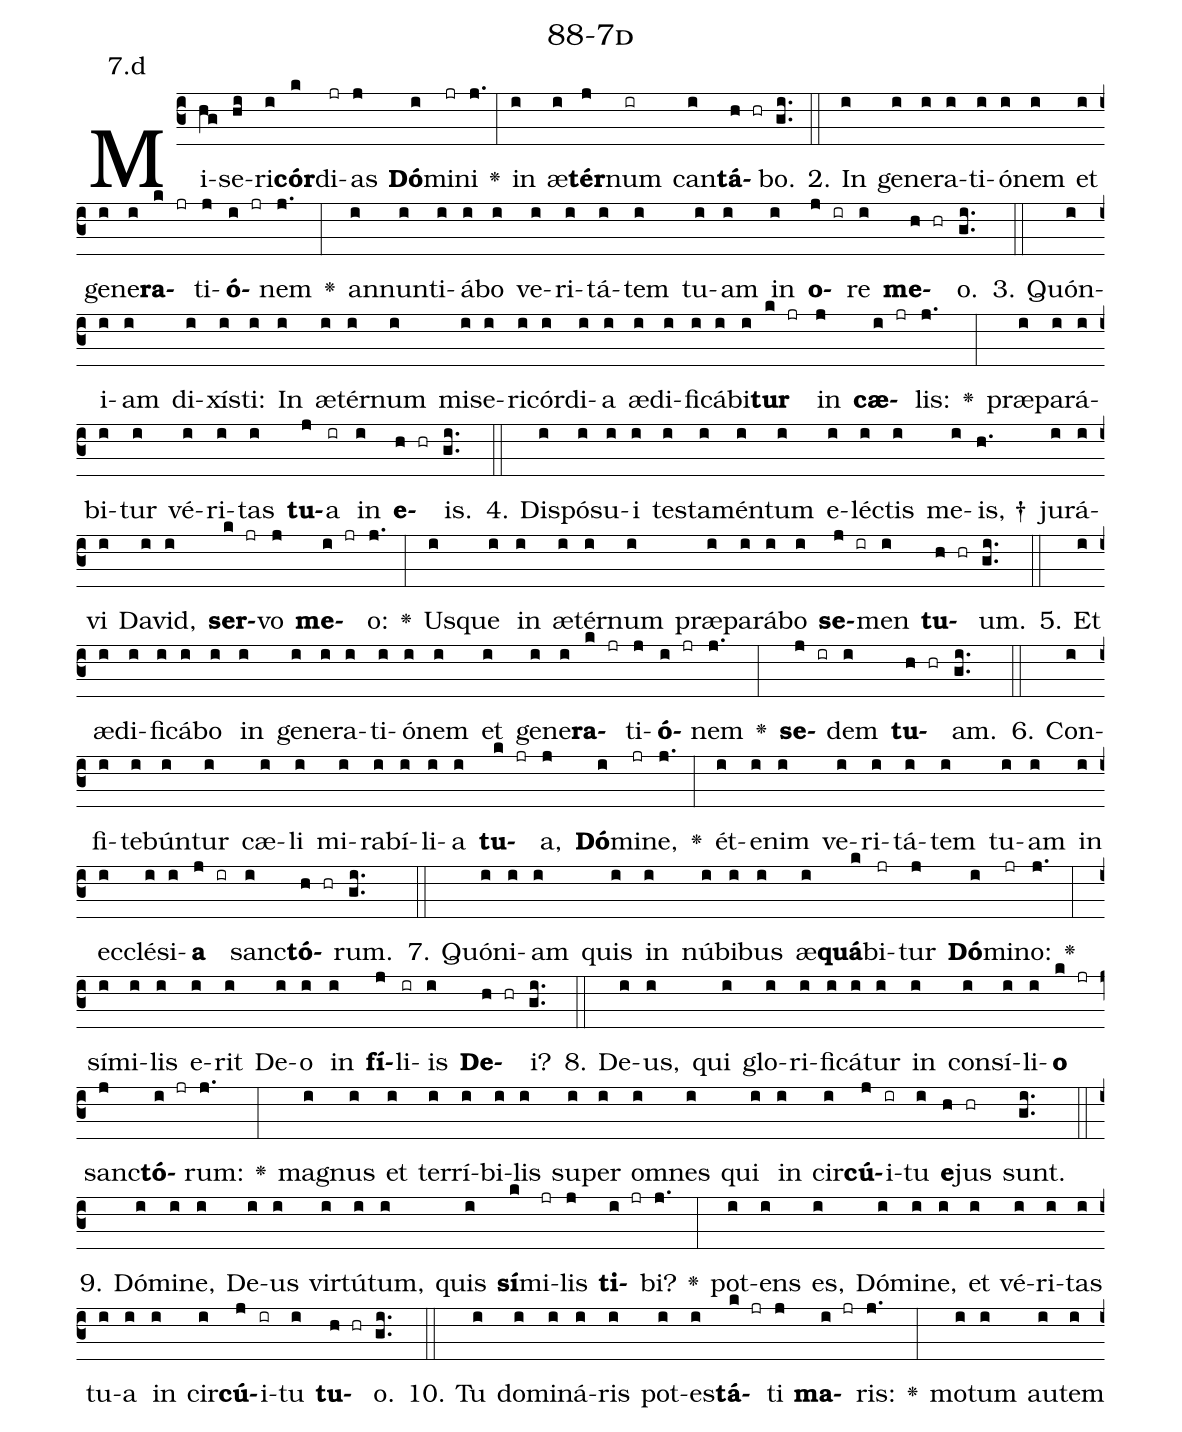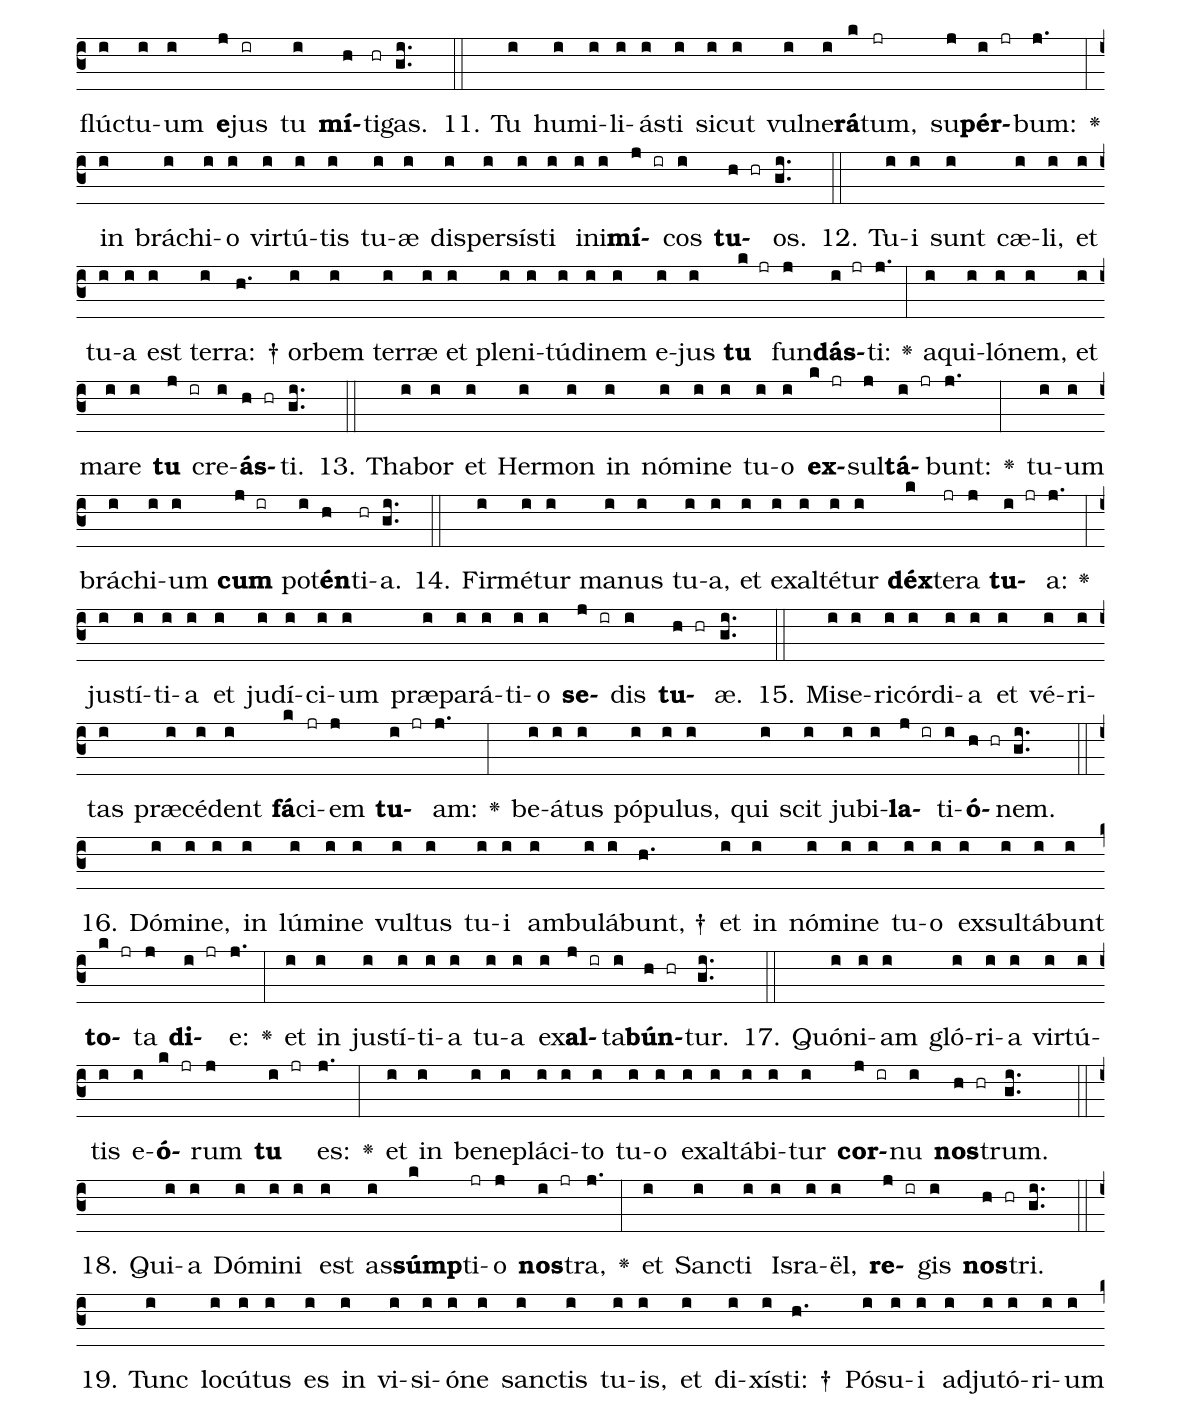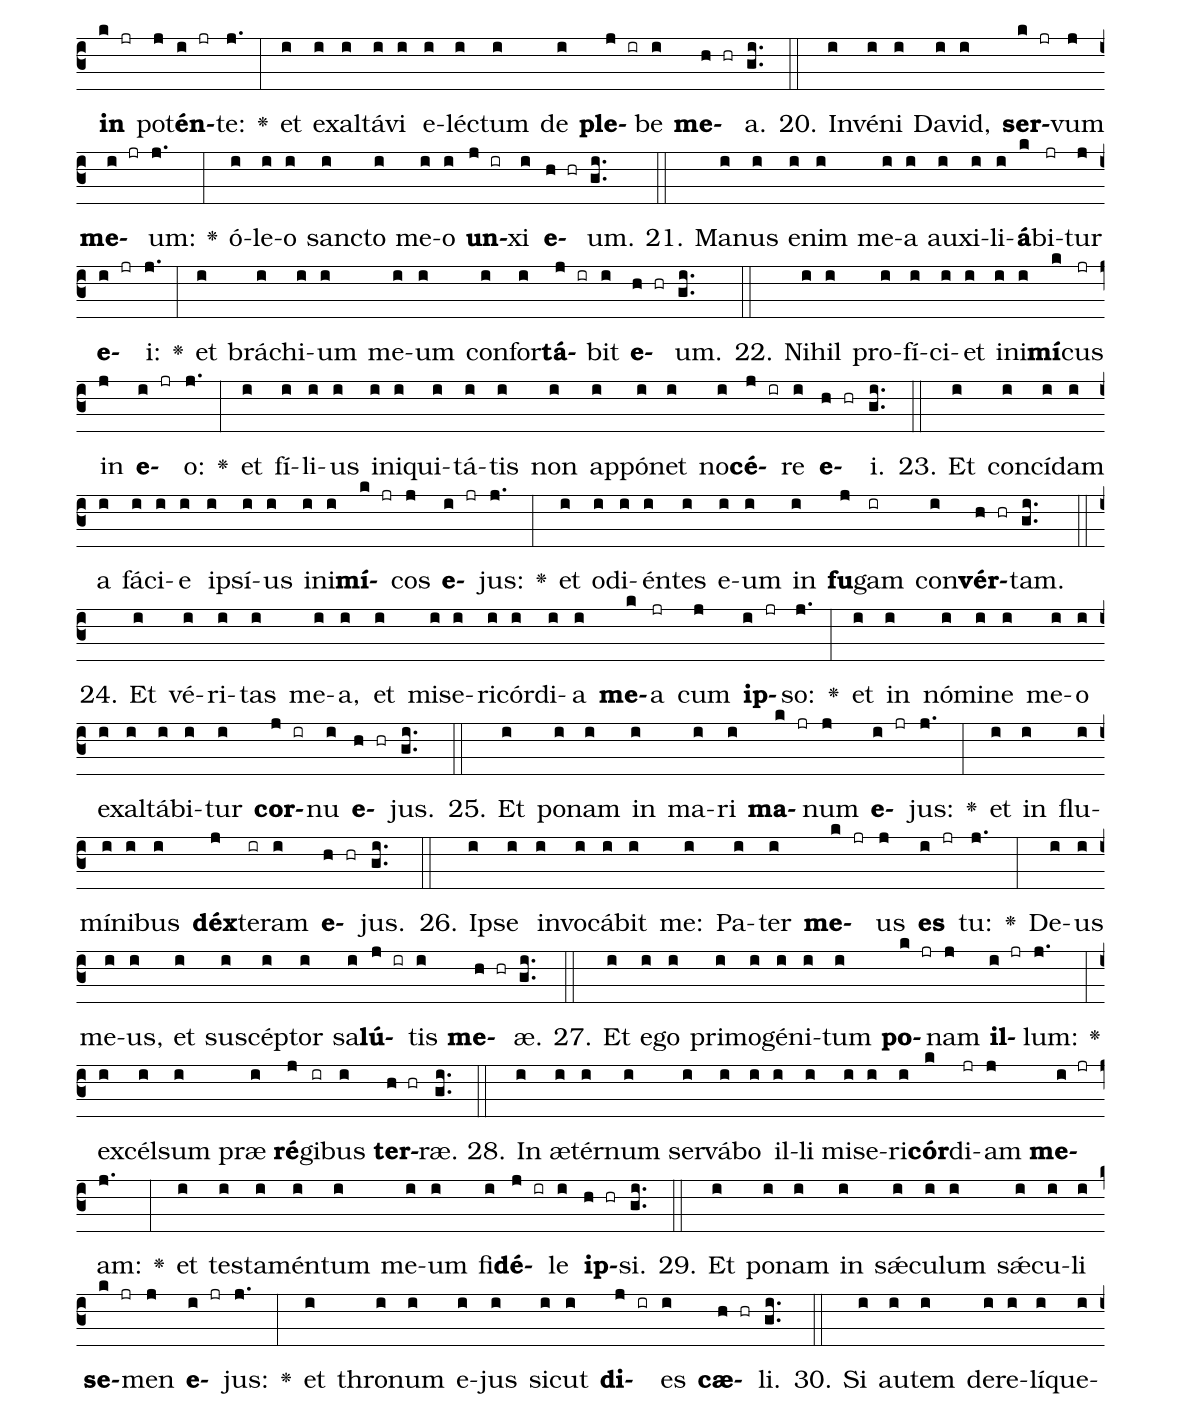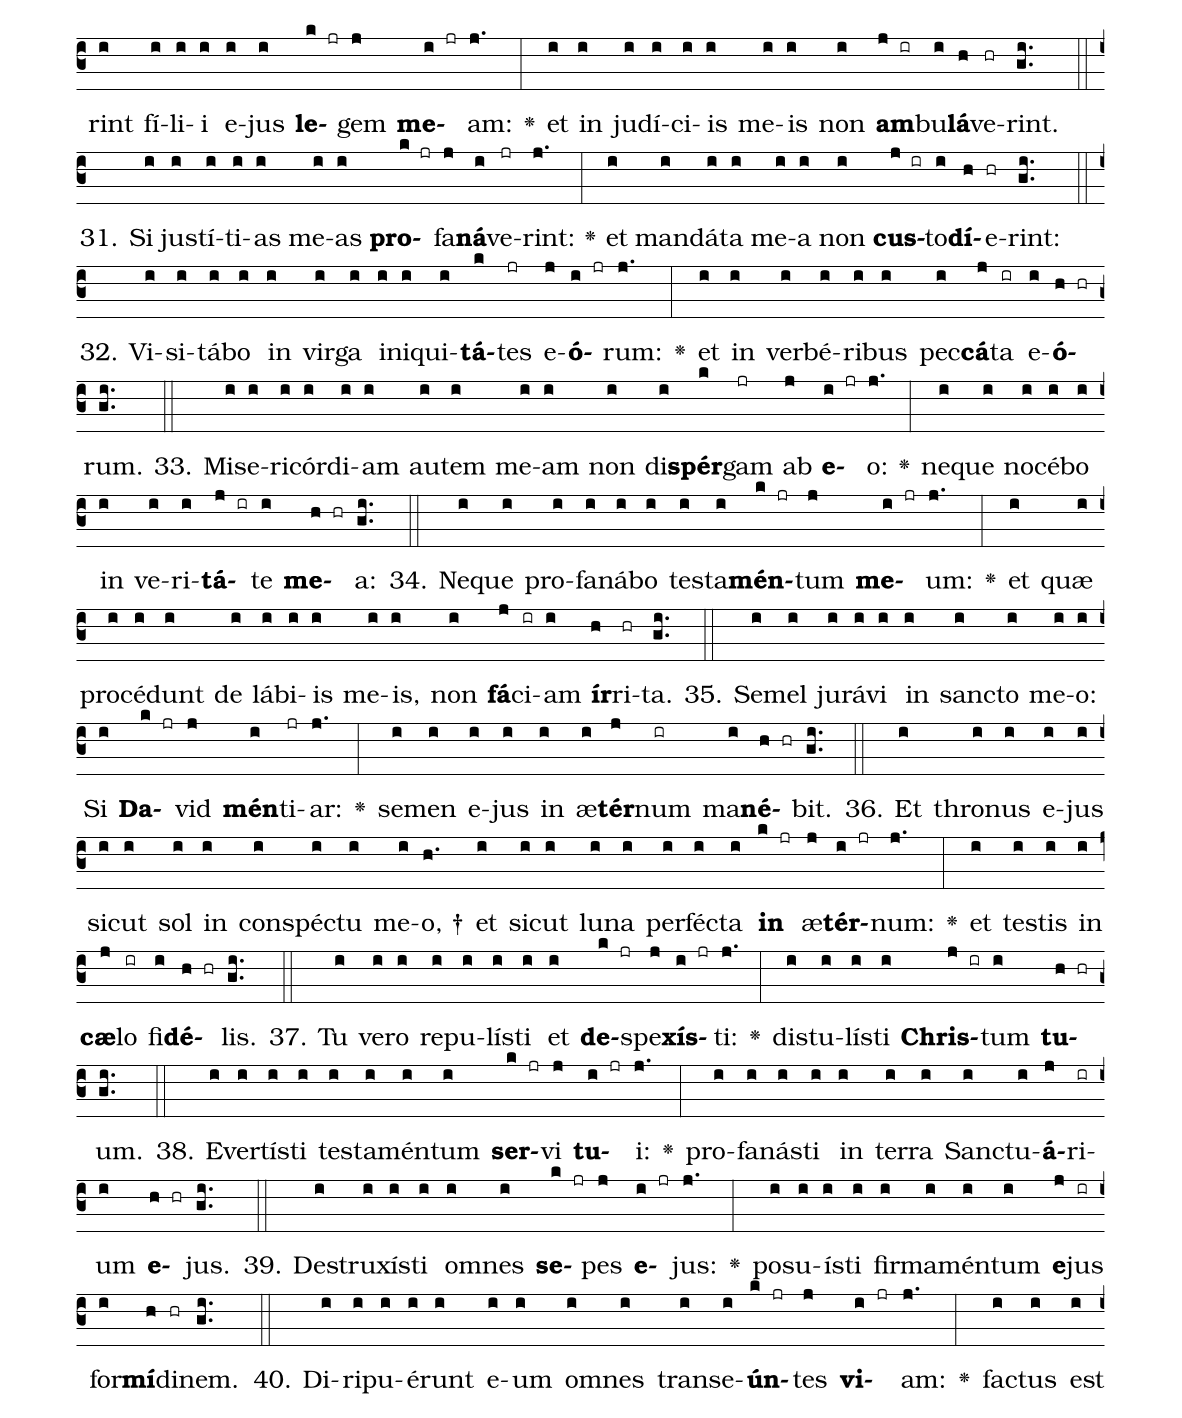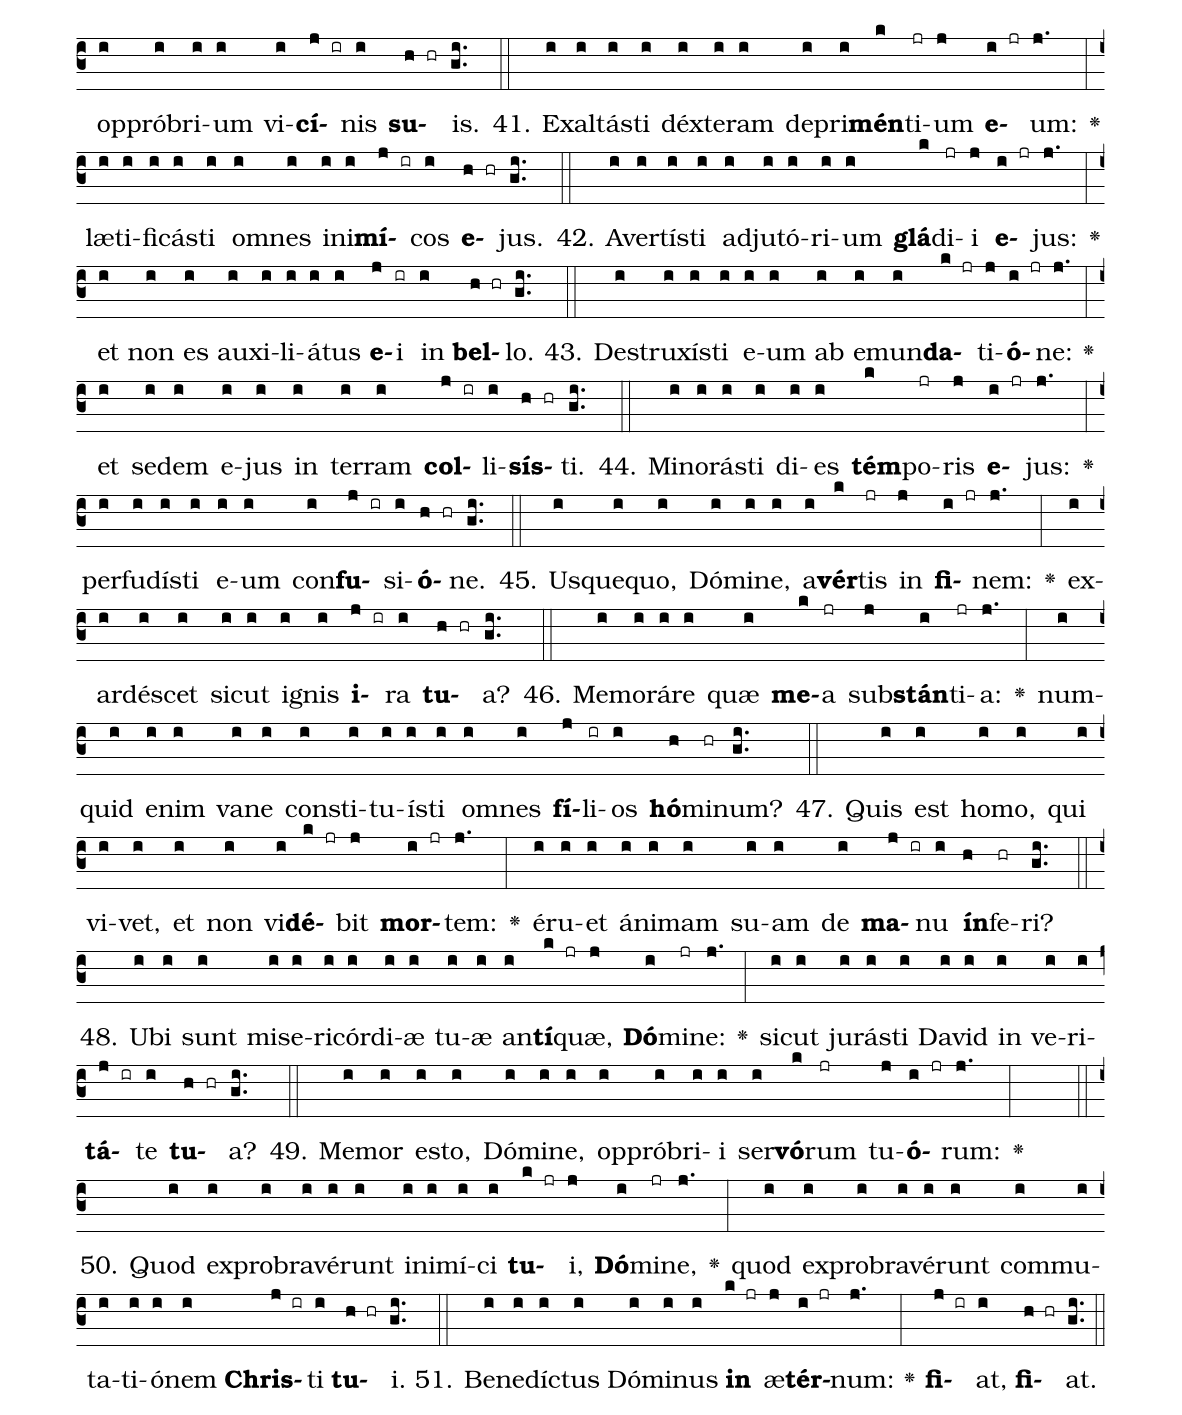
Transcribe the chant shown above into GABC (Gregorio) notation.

name: 88-7d;
annotation: 7.d;
%%
(c3)Mi(hg)se(hi)ri(i)<b>cór</b>(k)di(jr)as(j) <b>Dó</b>(i)mi(jr)ni(j.) <v>\greheightstar</v>(:) in(i) æ(i)<b>tér</b>(j)num(ir) can(i)<b>tá</b>(h hr)bo.(gi..) (::)
2. In(i) ge(i)ne(i)ra(i)ti(i)ó(i)nem(i) et(i) ge(i)ne(i)<b>ra</b>(k jr)ti(j)<b>ó</b>(i jr)nem(j.) <v>\greheightstar</v>(:) an(i)nun(i)ti(i)á(i)bo(i) ve(i)ri(i)tá(i)tem(i) tu(i)am(i) in(i) <b>o</b>(j ir)re(i) <b>me</b>(h hr)o.(gi..) (::)
3. Quón(i)i(i)am(i) di(i)xís(i)ti:(i) In(i) æ(i)tér(i)num(i) mi(i)se(i)ri(i)cór(i)di(i)a(i) æ(i)di(i)fi(i)cá(i)bi(i)<b>tur</b>(k jr) in(j) <b>cæ</b>(i jr)lis:(j.) <v>\greheightstar</v>(:) præ(i)pa(i)rá(i)bi(i)tur(i) vé(i)ri(i)tas(i) <b>tu</b>(j)a(ir) in(i) <b>e</b>(h hr)is.(gi..) (::)
4. Dis(i)pó(i)su(i)i(i) tes(i)ta(i)mén(i)tum(i) e(i)léc(i)tis(i) me(i)is, †(h.) ju(i)rá(i)vi(i) Da(i)vid,(i) <b>ser</b>(k jr)vo(j) <b>me</b>(i jr)o:(j.) <v>\greheightstar</v>(:) Us(i)que(i) in(i) æ(i)tér(i)num(i) præ(i)pa(i)rá(i)bo(i) <b>se</b>(j ir)men(i) <b>tu</b>(h hr)um.(gi..) (::)
5. Et(i) æ(i)di(i)fi(i)cá(i)bo(i) in(i) ge(i)ne(i)ra(i)ti(i)ó(i)nem(i) et(i) ge(i)ne(i)<b>ra</b>(k jr)ti(j)<b>ó</b>(i jr)nem(j.) <v>\greheightstar</v>(:) <b>se</b>(j ir)dem(i) <b>tu</b>(h hr)am.(gi..) (::)
6. Con(i)fi(i)te(i)bún(i)tur(i) cæ(i)li(i) mi(i)ra(i)bí(i)li(i)a(i) <b>tu</b>(k jr)a,(j) <b>Dó</b>(i)mi(jr)ne,(j.) <v>\greheightstar</v>(:) ét(i)e(i)nim(i) ve(i)ri(i)tá(i)tem(i) tu(i)am(i) in(i) ec(i)clé(i)si(i)<b>a</b>(j ir) sanc(i)<b>tó</b>(h hr)rum.(gi..) (::)
7. Quón(i)i(i)am(i) quis(i) in(i) nú(i)bi(i)bus(i) æ(i)<b>quá</b>(k)bi(jr)tur(j) <b>Dó</b>(i)mi(jr)no:(j.) <v>\greheightstar</v>(:) sí(i)mi(i)lis(i) e(i)rit(i) De(i)o(i) in(i) <b>fí</b>(j)li(ir)is(i) <b>De</b>(h hr)i?(gi..) (::)
8. De(i)us,(i) qui(i) glo(i)ri(i)fi(i)cá(i)tur(i) in(i) con(i)sí(i)li(i)<b>o</b>(k jr) sanc(j)<b>tó</b>(i jr)rum:(j.) <v>\greheightstar</v>(:) ma(i)gnus(i) et(i) ter(i)rí(i)bi(i)lis(i) su(i)per(i) om(i)nes(i) qui(i) in(i) cir(i)<b>cú</b>(j)i(ir)tu(i) <b>e</b>(h)jus(hr) sunt.(gi..) (::)
9. Dó(i)mi(i)ne,(i) De(i)us(i) vir(i)tú(i)tum,(i) quis(i) <b>sí</b>(k)mi(jr)lis(j) <b>ti</b>(i jr)bi?(j.) <v>\greheightstar</v>(:) pot(i)ens(i) es,(i) Dó(i)mi(i)ne,(i) et(i) vé(i)ri(i)tas(i) tu(i)a(i) in(i) cir(i)<b>cú</b>(j)i(ir)tu(i) <b>tu</b>(h hr)o.(gi..) (::)
10. Tu(i) do(i)mi(i)ná(i)ris(i) pot(i)es(i)<b>tá</b>(k jr)ti(j) <b>ma</b>(i jr)ris:(j.) <v>\greheightstar</v>(:) mo(i)tum(i) au(i)tem(i) flúc(i)tu(i)um(i) <b>e</b>(j)jus(ir) tu(i) <b>mí</b>(h)ti(hr)gas.(gi..) (::)
11. Tu(i) hu(i)mi(i)li(i)ás(i)ti(i) sic(i)ut(i) vul(i)ne(i)<b>rá</b>(k)tum,(jr) su(j)<b>pér</b>(i jr)bum:(j.) <v>\greheightstar</v>(:) in(i) brá(i)chi(i)o(i) vir(i)tú(i)tis(i) tu(i)æ(i) di(i)sper(i)sís(i)ti(i) in(i)i(i)<b>mí</b>(j ir)cos(i) <b>tu</b>(h hr)os.(gi..) (::)
12. Tu(i)i(i) sunt(i) cæ(i)li,(i) et(i) tu(i)a(i) est(i) ter(i)ra: †(h.) or(i)bem(i) ter(i)ræ(i) et(i) ple(i)ni(i)tú(i)di(i)nem(i) e(i)jus(i) <b>tu</b>(k jr) fun(j)<b>dás</b>(i jr)ti:(j.) <v>\greheightstar</v>(:) a(i)qui(i)ló(i)nem,(i) et(i) ma(i)re(i) <b>tu</b>(j ir) cre(i)<b>ás</b>(h hr)ti.(gi..) (::)
13. Tha(i)bor(i) et(i) Her(i)mon(i) in(i) nó(i)mi(i)ne(i) tu(i)o(i) <b>ex</b>(k jr)sul(j)<b>tá</b>(i jr)bunt:(j.) <v>\greheightstar</v>(:) tu(i)um(i) brá(i)chi(i)um(i) <b>cum</b>(j ir) pot(i)<b>én</b>(h)ti(hr)a.(gi..) (::)
14. Fir(i)mé(i)tur(i) ma(i)nus(i) tu(i)a,(i) et(i) ex(i)al(i)té(i)tur(i) <b>déx</b>(k)te(jr)ra(j) <b>tu</b>(i jr)a:(j.) <v>\greheightstar</v>(:) jus(i)tí(i)ti(i)a(i) et(i) ju(i)dí(i)ci(i)um(i) præ(i)pa(i)rá(i)ti(i)o(i) <b>se</b>(j ir)dis(i) <b>tu</b>(h hr)æ.(gi..) (::)
15. Mi(i)se(i)ri(i)cór(i)di(i)a(i) et(i) vé(i)ri(i)tas(i) præ(i)cé(i)dent(i) <b>fá</b>(k)ci(jr)em(j) <b>tu</b>(i jr)am:(j.) <v>\greheightstar</v>(:) be(i)á(i)tus(i) pó(i)pu(i)lus,(i) qui(i) scit(i) ju(i)bi(i)<b>la</b>(j ir)ti(i)<b>ó</b>(h hr)nem.(gi..) (::)
16. Dó(i)mi(i)ne,(i) in(i) lú(i)mi(i)ne(i) vul(i)tus(i) tu(i)i(i) am(i)bu(i)lá(i)bunt, †(h.) et(i) in(i) nó(i)mi(i)ne(i) tu(i)o(i) ex(i)sul(i)tá(i)bunt(i) <b>to</b>(k jr)ta(j) <b>di</b>(i jr)e:(j.) <v>\greheightstar</v>(:) et(i) in(i) jus(i)tí(i)ti(i)a(i) tu(i)a(i) ex(i)<b>al</b>(j ir)ta(i)<b>bún</b>(h hr)tur.(gi..) (::)
17. Quón(i)i(i)am(i) gló(i)ri(i)a(i) vir(i)tú(i)tis(i) e(i)<b>ó</b>(k jr)rum(j) <b>tu</b>(i jr) es:(j.) <v>\greheightstar</v>(:) et(i) in(i) be(i)ne(i)plá(i)ci(i)to(i) tu(i)o(i) ex(i)al(i)tá(i)bi(i)tur(i) <b>cor</b>(j ir)nu(i) <b>nos</b>(h hr)trum.(gi..) (::)
18. Qui(i)a(i) Dó(i)mi(i)ni(i) est(i) as(i)<b>súmp</b>(k)ti(jr)o(j) <b>nos</b>(i jr)tra,(j.) <v>\greheightstar</v>(:) et(i) Sanc(i)ti(i) Is(i)ra(i)ël,(i) <b>re</b>(j ir)gis(i) <b>nos</b>(h hr)tri.(gi..) (::)
19. Tunc(i) lo(i)cú(i)tus(i) es(i) in(i) vi(i)si(i)ó(i)ne(i) sanc(i)tis(i) tu(i)is,(i) et(i) di(i)xís(i)ti: †(h.) Pó(i)su(i)i(i) ad(i)ju(i)tó(i)ri(i)um(i) <b>in</b>(k jr) pot(j)<b>én</b>(i jr)te:(j.) <v>\greheightstar</v>(:) et(i) ex(i)al(i)tá(i)vi(i) e(i)léc(i)tum(i) de(i) <b>ple</b>(j ir)be(i) <b>me</b>(h hr)a.(gi..) (::)
20. In(i)vé(i)ni(i) Da(i)vid,(i) <b>ser</b>(k jr)vum(j) <b>me</b>(i jr)um:(j.) <v>\greheightstar</v>(:) ó(i)le(i)o(i) sanc(i)to(i) me(i)o(i) <b>un</b>(j ir)xi(i) <b>e</b>(h hr)um.(gi..) (::)
21. Ma(i)nus(i) e(i)nim(i) me(i)a(i) au(i)xi(i)li(i)<b>á</b>(k)bi(jr)tur(j) <b>e</b>(i jr)i:(j.) <v>\greheightstar</v>(:) et(i) brá(i)chi(i)um(i) me(i)um(i) con(i)for(i)<b>tá</b>(j ir)bit(i) <b>e</b>(h hr)um.(gi..) (::)
22. Ni(i)hil(i) pro(i)fí(i)ci(i)et(i) in(i)i(i)<b>mí</b>(k)cus(jr) in(j) <b>e</b>(i jr)o:(j.) <v>\greheightstar</v>(:) et(i) fí(i)li(i)us(i) in(i)i(i)qui(i)tá(i)tis(i) non(i) ap(i)pó(i)net(i) no(i)<b>cé</b>(j ir)re(i) <b>e</b>(h hr)i.(gi..) (::)
23. Et(i) con(i)cí(i)dam(i) a(i) fá(i)ci(i)e(i) ip(i)sí(i)us(i) in(i)i(i)<b>mí</b>(k jr)cos(j) <b>e</b>(i jr)jus:(j.) <v>\greheightstar</v>(:) et(i) o(i)di(i)én(i)tes(i) e(i)um(i) in(i) <b>fu</b>(j)gam(ir) con(i)<b>vér</b>(h hr)tam.(gi..) (::)
24. Et(i) vé(i)ri(i)tas(i) me(i)a,(i) et(i) mi(i)se(i)ri(i)cór(i)di(i)a(i) <b>me</b>(k)a(jr) cum(j) <b>ip</b>(i jr)so:(j.) <v>\greheightstar</v>(:) et(i) in(i) nó(i)mi(i)ne(i) me(i)o(i) ex(i)al(i)tá(i)bi(i)tur(i) <b>cor</b>(j ir)nu(i) <b>e</b>(h hr)jus.(gi..) (::)
25. Et(i) po(i)nam(i) in(i) ma(i)ri(i) <b>ma</b>(k jr)num(j) <b>e</b>(i jr)jus:(j.) <v>\greheightstar</v>(:) et(i) in(i) flu(i)mí(i)ni(i)bus(i) <b>déx</b>(j)te(ir)ram(i) <b>e</b>(h hr)jus.(gi..) (::)
26. Ip(i)se(i) in(i)vo(i)cá(i)bit(i) me:(i) Pa(i)ter(i) <b>me</b>(k jr)us(j) <b>es</b>(i jr) tu:(j.) <v>\greheightstar</v>(:) De(i)us(i) me(i)us,(i) et(i) su(i)scép(i)tor(i) sa(i)<b>lú</b>(j ir)tis(i) <b>me</b>(h hr)æ.(gi..) (::)
27. Et(i) e(i)go(i) pri(i)mo(i)gé(i)ni(i)tum(i) <b>po</b>(k jr)nam(j) <b>il</b>(i jr)lum:(j.) <v>\greheightstar</v>(:) ex(i)cél(i)sum(i) præ(i) <b>ré</b>(j)gi(ir)bus(i) <b>ter</b>(h hr)ræ.(gi..) (::)
28. In(i) æ(i)tér(i)num(i) ser(i)vá(i)bo(i) il(i)li(i) mi(i)se(i)ri(i)<b>cór</b>(k)di(jr)am(j) <b>me</b>(i jr)am:(j.) <v>\greheightstar</v>(:) et(i) tes(i)ta(i)mén(i)tum(i) me(i)um(i) fi(i)<b>dé</b>(j ir)le(i) <b>ip</b>(h hr)si.(gi..) (::)
29. Et(i) po(i)nam(i) in(i) sǽ(i)cu(i)lum(i) sǽ(i)cu(i)li(i) <b>se</b>(k jr)men(j) <b>e</b>(i jr)jus:(j.) <v>\greheightstar</v>(:) et(i) thro(i)num(i) e(i)jus(i) sic(i)ut(i) <b>di</b>(j ir)es(i) <b>cæ</b>(h hr)li.(gi..) (::)
30. Si(i) au(i)tem(i) de(i)re(i)lí(i)que(i)rint(i) fí(i)li(i)i(i) e(i)jus(i) <b>le</b>(k jr)gem(j) <b>me</b>(i jr)am:(j.) <v>\greheightstar</v>(:) et(i) in(i) ju(i)dí(i)ci(i)is(i) me(i)is(i) non(i) <b>am</b>(j ir)bu(i)<b>lá</b>(h)ve(hr)rint.(gi..) (::)
31. Si(i) jus(i)tí(i)ti(i)as(i) me(i)as(i) <b>pro</b>(k jr)fa(j)<b>ná</b>(i)ve(jr)rint:(j.) <v>\greheightstar</v>(:) et(i) man(i)dá(i)ta(i) me(i)a(i) non(i) <b>cus</b>(j ir)to(i)<b>dí</b>(h)e(hr)rint:(gi..) (::)
32. Vi(i)si(i)tá(i)bo(i) in(i) vir(i)ga(i) in(i)i(i)qui(i)<b>tá</b>(k)tes(jr) e(j)<b>ó</b>(i jr)rum:(j.) <v>\greheightstar</v>(:) et(i) in(i) ver(i)bé(i)ri(i)bus(i) pec(i)<b>cá</b>(j)ta(ir) e(i)<b>ó</b>(h hr)rum.(gi..) (::)
33. Mi(i)se(i)ri(i)cór(i)di(i)am(i) au(i)tem(i) me(i)am(i) non(i) di(i)<b>spér</b>(k)gam(jr) ab(j) <b>e</b>(i jr)o:(j.) <v>\greheightstar</v>(:) ne(i)que(i) no(i)cé(i)bo(i) in(i) ve(i)ri(i)<b>tá</b>(j ir)te(i) <b>me</b>(h hr)a:(gi..) (::)
34. Ne(i)que(i) pro(i)fa(i)ná(i)bo(i) tes(i)ta(i)<b>mén</b>(k jr)tum(j) <b>me</b>(i jr)um:(j.) <v>\greheightstar</v>(:) et(i) quæ(i) pro(i)cé(i)dunt(i) de(i) lá(i)bi(i)is(i) me(i)is,(i) non(i) <b>fá</b>(j)ci(ir)am(i) <b>ír</b>(h)ri(hr)ta.(gi..) (::)
35. Se(i)mel(i) ju(i)rá(i)vi(i) in(i) sanc(i)to(i) me(i)o:(i) Si(i) <b>Da</b>(k jr)vid(j) <b>mén</b>(i)ti(jr)ar:(j.) <v>\greheightstar</v>(:) se(i)men(i) e(i)jus(i) in(i) æ(i)<b>tér</b>(j)num(ir) ma(i)<b>né</b>(h hr)bit.(gi..) (::)
36. Et(i) thro(i)nus(i) e(i)jus(i) sic(i)ut(i) sol(i) in(i) con(i)spéc(i)tu(i) me(i)o, †(h.) et(i) sic(i)ut(i) lu(i)na(i) per(i)féc(i)ta(i) <b>in</b>(k jr) æ(j)<b>tér</b>(i jr)num:(j.) <v>\greheightstar</v>(:) et(i) tes(i)tis(i) in(i) <b>cæ</b>(j)lo(ir) fi(i)<b>dé</b>(h hr)lis.(gi..) (::)
37. Tu(i) ve(i)ro(i) re(i)pu(i)lís(i)ti(i) et(i) <b>de</b>(k jr)spe(j)<b>xís</b>(i jr)ti:(j.) <v>\greheightstar</v>(:) dis(i)tu(i)lís(i)ti(i) <b>Chris</b>(j ir)tum(i) <b>tu</b>(h hr)um.(gi..) (::)
38. E(i)ver(i)tís(i)ti(i) tes(i)ta(i)mén(i)tum(i) <b>ser</b>(k jr)vi(j) <b>tu</b>(i jr)i:(j.) <v>\greheightstar</v>(:) pro(i)fa(i)nás(i)ti(i) in(i) ter(i)ra(i) Sanc(i)tu(i)<b>á</b>(j)ri(ir)um(i) <b>e</b>(h hr)jus.(gi..) (::)
39. De(i)stru(i)xís(i)ti(i) om(i)nes(i) <b>se</b>(k jr)pes(j) <b>e</b>(i jr)jus:(j.) <v>\greheightstar</v>(:) po(i)su(i)ís(i)ti(i) fir(i)ma(i)mén(i)tum(i) <b>e</b>(j)jus(ir) for(i)<b>mí</b>(h)di(hr)nem.(gi..) (::)
40. Di(i)ri(i)pu(i)é(i)runt(i) e(i)um(i) om(i)nes(i) trans(i)e(i)<b>ún</b>(k jr)tes(j) <b>vi</b>(i jr)am:(j.) <v>\greheightstar</v>(:) fac(i)tus(i) est(i) op(i)pró(i)bri(i)um(i) vi(i)<b>cí</b>(j ir)nis(i) <b>su</b>(h hr)is.(gi..) (::)
41. Ex(i)al(i)tás(i)ti(i) déx(i)te(i)ram(i) de(i)pri(i)<b>mén</b>(k)ti(jr)um(j) <b>e</b>(i jr)um:(j.) <v>\greheightstar</v>(:) læ(i)ti(i)fi(i)cás(i)ti(i) om(i)nes(i) in(i)i(i)<b>mí</b>(j ir)cos(i) <b>e</b>(h hr)jus.(gi..) (::)
42. A(i)ver(i)tís(i)ti(i) ad(i)ju(i)tó(i)ri(i)um(i) <b>glá</b>(k)di(jr)i(j) <b>e</b>(i jr)jus:(j.) <v>\greheightstar</v>(:) et(i) non(i) es(i) au(i)xi(i)li(i)á(i)tus(i) <b>e</b>(j)i(ir) in(i) <b>bel</b>(h hr)lo.(gi..) (::)
43. De(i)stru(i)xís(i)ti(i) e(i)um(i) ab(i) e(i)mun(i)<b>da</b>(k jr)ti(j)<b>ó</b>(i jr)ne:(j.) <v>\greheightstar</v>(:) et(i) se(i)dem(i) e(i)jus(i) in(i) ter(i)ram(i) <b>col</b>(j ir)li(i)<b>sís</b>(h hr)ti.(gi..) (::)
44. Mi(i)no(i)rás(i)ti(i) di(i)es(i) <b>tém</b>(k)po(jr)ris(j) <b>e</b>(i jr)jus:(j.) <v>\greheightstar</v>(:) per(i)fu(i)dís(i)ti(i) e(i)um(i) con(i)<b>fu</b>(j ir)si(i)<b>ó</b>(h hr)ne.(gi..) (::)
45. Us(i)que(i)quo,(i) Dó(i)mi(i)ne,(i) a(i)<b>vér</b>(k)tis(jr) in(j) <b>fi</b>(i jr)nem:(j.) <v>\greheightstar</v>(:) ex(i)ar(i)dé(i)scet(i) sic(i)ut(i) i(i)gnis(i) <b>i</b>(j ir)ra(i) <b>tu</b>(h hr)a?(gi..) (::)
46. Me(i)mo(i)rá(i)re(i) quæ(i) <b>me</b>(k)a(jr) sub(j)<b>stán</b>(i)ti(jr)a:(j.) <v>\greheightstar</v>(:) num(i)quid(i) e(i)nim(i) va(i)ne(i) con(i)sti(i)tu(i)ís(i)ti(i) om(i)nes(i) <b>fí</b>(j)li(ir)os(i) <b>hó</b>(h)mi(hr)num?(gi..) (::)
47. Quis(i) est(i) ho(i)mo,(i) qui(i) vi(i)vet,(i) et(i) non(i) vi(i)<b>dé</b>(k jr)bit(j) <b>mor</b>(i jr)tem:(j.) <v>\greheightstar</v>(:) é(i)ru(i)et(i) á(i)ni(i)mam(i) su(i)am(i) de(i) <b>ma</b>(j ir)nu(i) <b>ín</b>(h)fe(hr)ri?(gi..) (::)
48. U(i)bi(i) sunt(i) mi(i)se(i)ri(i)cór(i)di(i)æ(i) tu(i)æ(i) an(i)<b>tí</b>(k jr)quæ,(j) <b>Dó</b>(i)mi(jr)ne:(j.) <v>\greheightstar</v>(:) sic(i)ut(i) ju(i)rás(i)ti(i) Da(i)vid(i) in(i) ve(i)ri(i)<b>tá</b>(j ir)te(i) <b>tu</b>(h hr)a?(gi..) (::)
49. Me(i)mor(i) es(i)to,(i) Dó(i)mi(i)ne,(i) op(i)pró(i)bri(i)i(i) ser(i)<b>vó</b>(k)rum(jr) tu(j)<b>ó</b>(i jr)rum:(j.) <v>\greheightstar</v>(:)  (::)
50. Quod(i) ex(i)pro(i)bra(i)vé(i)runt(i) in(i)i(i)mí(i)ci(i) <b>tu</b>(k jr)i,(j) <b>Dó</b>(i)mi(jr)ne,(j.) <v>\greheightstar</v>(:) quod(i) ex(i)pro(i)bra(i)vé(i)runt(i) com(i)mu(i)ta(i)ti(i)ó(i)nem(i) <b>Chris</b>(j ir)ti(i) <b>tu</b>(h hr)i.(gi..) (::)
51. Be(i)ne(i)díc(i)tus(i) Dó(i)mi(i)nus(i) <b>in</b>(k jr) æ(j)<b>tér</b>(i jr)num:(j.) <v>\greheightstar</v>(:) <b>fi</b>(j ir)at,(i) <b>fi</b>(h hr)at.(gi..) (::)
